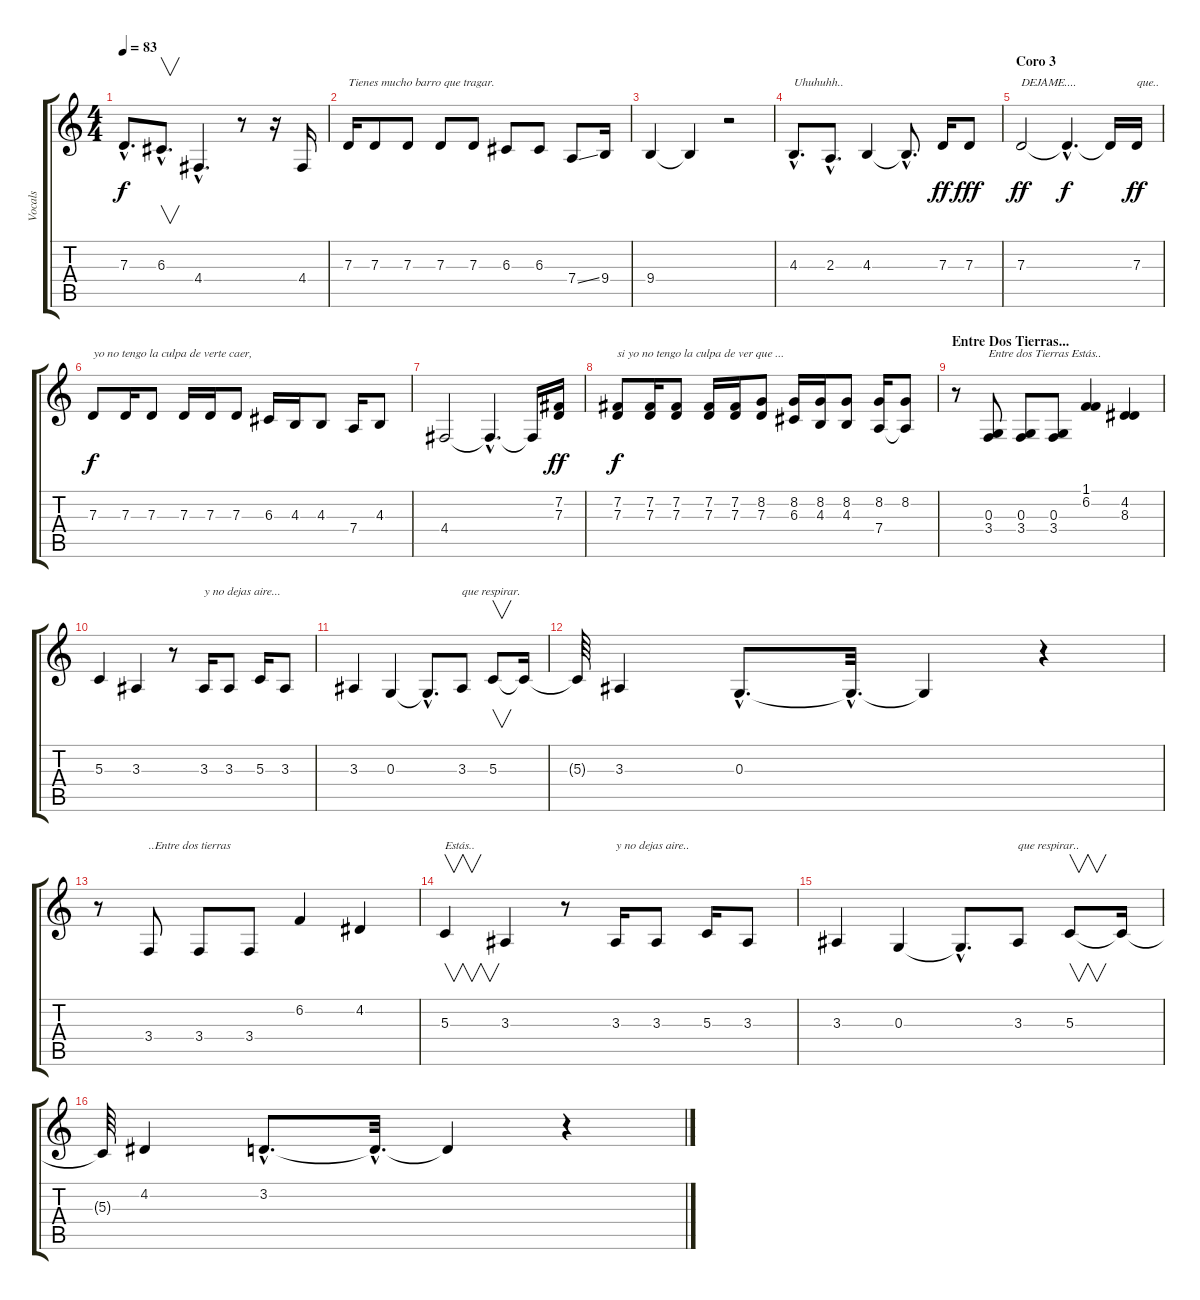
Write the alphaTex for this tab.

\track ("Vocals" "Vocals") {instrument lead6voice}
\staff {score tabs}
\tuning (E4 B3 G3 D3 A2 E2) {hide}
\ts (4 4)
\tempo 83
\clef g2
\ks c
7.3{hac}.8{d dy f} 6.3{hac}.8{v d} 4.4{hac}.4{d} r.8 r.16 4.4.16 |
7.3.16{txt "Tienes mucho barro que tragar."} 7.3.8 7.3.8 7.3.8 7.3.8 6.3.8 6.3.8 7.4{ss}.8 9.4.16 |
9.4.4 9.4{t}.4 r.2 |
4.3{hac}.8{d txt "Uhuhuhh.."} 2.3{hac}.8{d} 4.3.4 4.3{hac t}.8{d} 7.3.16{dy ff} 7.3.8{dy fff} |
\section ("" "Coro 3")
7.3.2{txt "DEJAME...." dy ff volume 16} 7.3{hac t}.4{d dy f} 7.3{t}.16 7.3.16{txt "que.." dy ff} |
7.3.8{txt "yo no tengo la culpa de verte caer," dy f} 7.3.16 7.3.8 7.3.16 7.3.16 7.3.8 6.3.16 4.3.16 4.3.8 7.4.16 4.3.8 |
4.4.2{volume 16} 4.4{hac t}.4{d} 4.4{t}.16 (7.2 7.3).16{dy ff} |
(7.2 7.3).8{txt "si yo no tengo la culpa de ver que ..." dy f} (7.2 7.3).16 (7.2 7.3).8 (7.2 7.3).16 (7.2 7.3).16 (8.2 7.3).8 (8.2 6.3).16 (8.2 4.3).16 (8.2 4.3).8 (8.2 7.4).16 (8.2 7.4{t}).8 |
\section ("" "Entre Dos Tierras...")
r.8 (0.3 3.4).8{txt "Entre dos Tierras Estás.."} (0.3 3.4).8 (0.3 3.4).8 (1.1 6.2).4 (4.2 8.3).4 |
5.3.4 3.3.4 r.8 3.3.16{txt "y no dejas aire..."} 3.3.8 5.3.16 3.3.8 |
3.3.4 0.3.4 0.3{hac t}.8{d} 3.3.8{txt "que respirar."} 5.3.8{v} 5.3{t}.16 |
5.3{t}.64 3.3.4 0.3{hac}.8{d} 0.3{hac t}.32{d} 0.3{t}.4 r.4 |
r.8 3.4.8{txt "..Entre dos tierras"} 3.4.8 3.4.8 6.2.4 4.2.4 |
5.3.4{v txt "Estás.."} 3.3.4 r.8 3.3.16{txt "y no dejas aire.."} 3.3.8 5.3.16 3.3.8 |
3.3.4 0.3.4 0.3{hac t}.8{d} 3.3.8{txt "que respirar.."} 5.3.8{v} 5.3{t}.16 |
5.3{t}.64 4.2.4 3.2{hac}.8{d} 3.2{hac t}.32{d} 3.2{t}.4 r.4
